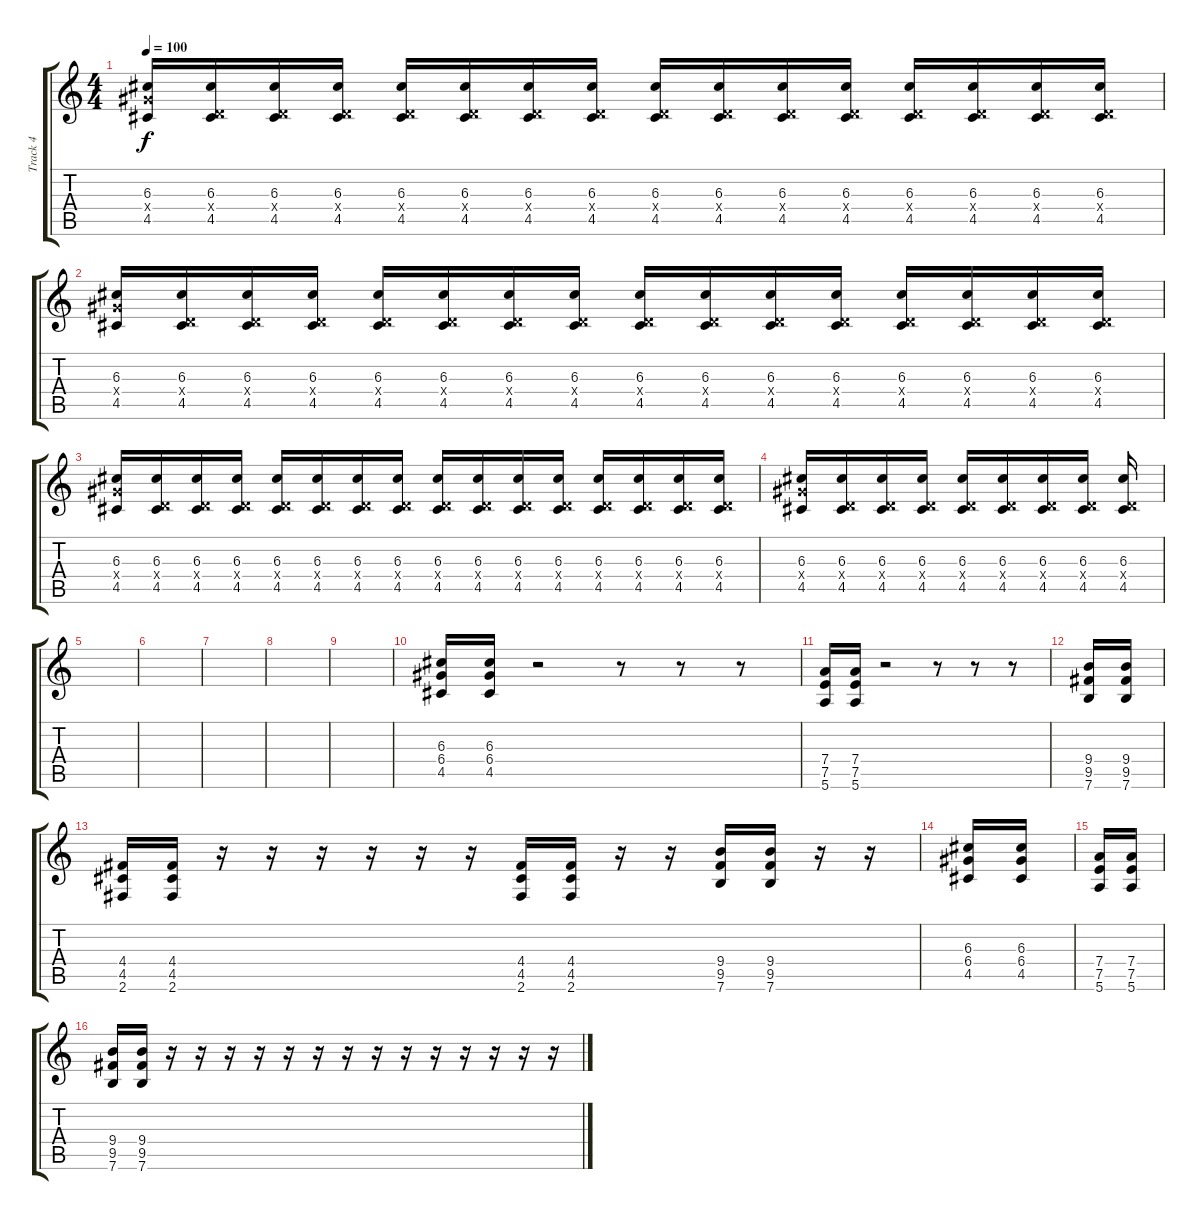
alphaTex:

\track ("Track 4" "Track 4") {instrument distortionguitar}
\staff {score tabs}
\tuning (E4 B3 G3 D3 A2 E2) {hide}
\ts (4 4)
\tempo 100
\clef g2
\ks c
(6.3 6.4{x} 4.5).16{dy f instrument distortionguitar} (6.3 0.4{x} 4.5).16 (6.3 0.4{x} 4.5).16 (6.3 0.4{x} 4.5).16 (6.3 0.4{x} 4.5).16 (6.3 0.4{x} 4.5).16 (6.3 0.4{x} 4.5).16 (6.3 0.4{x} 4.5).16 (6.3 0.4{x} 4.5).16 (6.3 0.4{x} 4.5).16 (6.3 0.4{x} 4.5).16 (6.3 0.4{x} 4.5).16 (6.3 0.4{x} 4.5).16 (6.3 0.4{x} 4.5).16 (6.3 0.4{x} 4.5).16 (6.3 0.4{x} 4.5).16 |
(6.3 6.4{x} 4.5).16 (6.3 0.4{x} 4.5).16 (6.3 0.4{x} 4.5).16 (6.3 0.4{x} 4.5).16 (6.3 0.4{x} 4.5).16 (6.3 0.4{x} 4.5).16 (6.3 0.4{x} 4.5).16 (6.3 0.4{x} 4.5).16 (6.3 0.4{x} 4.5).16 (6.3 0.4{x} 4.5).16 (6.3 0.4{x} 4.5).16 (6.3 0.4{x} 4.5).16 (6.3 0.4{x} 4.5).16 (6.3 0.4{x} 4.5).16 (6.3 0.4{x} 4.5).16 (6.3 0.4{x} 4.5).16 |
(6.3 6.4{x} 4.5).16 (6.3 0.4{x} 4.5).16 (6.3 0.4{x} 4.5).16 (6.3 0.4{x} 4.5).16 (6.3 0.4{x} 4.5).16 (6.3 0.4{x} 4.5).16 (6.3 0.4{x} 4.5).16 (6.3 0.4{x} 4.5).16 (6.3 0.4{x} 4.5).16 (6.3 0.4{x} 4.5).16 (6.3 0.4{x} 4.5).16 (6.3 0.4{x} 4.5).16 (6.3 0.4{x} 4.5).16 (6.3 0.4{x} 4.5).16 (6.3 0.4{x} 4.5).16 (6.3 0.4{x} 4.5).16 |
(6.3 6.4{x} 4.5).16 (6.3 0.4{x} 4.5).16 (6.3 0.4{x} 4.5).16 (6.3 0.4{x} 4.5).16 (6.3 0.4{x} 4.5).16 (6.3 0.4{x} 4.5).16 (6.3 0.4{x} 4.5).16 (6.3 0.4{x} 4.5).16 (6.3 0.4{x} 4.5).16 |
|
|
|
|
|
(6.3 6.4 4.5).16 (6.3 6.4 4.5).16 r.2 r.8 r.8 r.8 |
(7.4 7.5 5.6).16 (7.4 7.5 5.6).16 r.2 r.8 r.8 r.8 |
(9.4 9.5 7.6).16 (9.4 9.5 7.6).16 |
(4.4 4.5 2.6).16 (4.4 4.5 2.6).16 r.16 r.16 r.16 r.16 r.16 r.16 (4.4 4.5 2.6).16 (4.4 4.5 2.6).16 r.16 r.16 (9.4 9.5 7.6).16 (9.4 9.5 7.6).16 r.16 r.16 |
(6.3 6.4 4.5).16 (6.3 6.4 4.5).16 |
(7.4 7.5 5.6).16 (7.4 7.5 5.6).16 |
(9.4 9.5 7.6).16 (9.4 9.5 7.6).16 r.16 r.16 r.16 r.16 r.16 r.16 r.16 r.16 r.16 r.16 r.16 r.16 r.16 r.16
